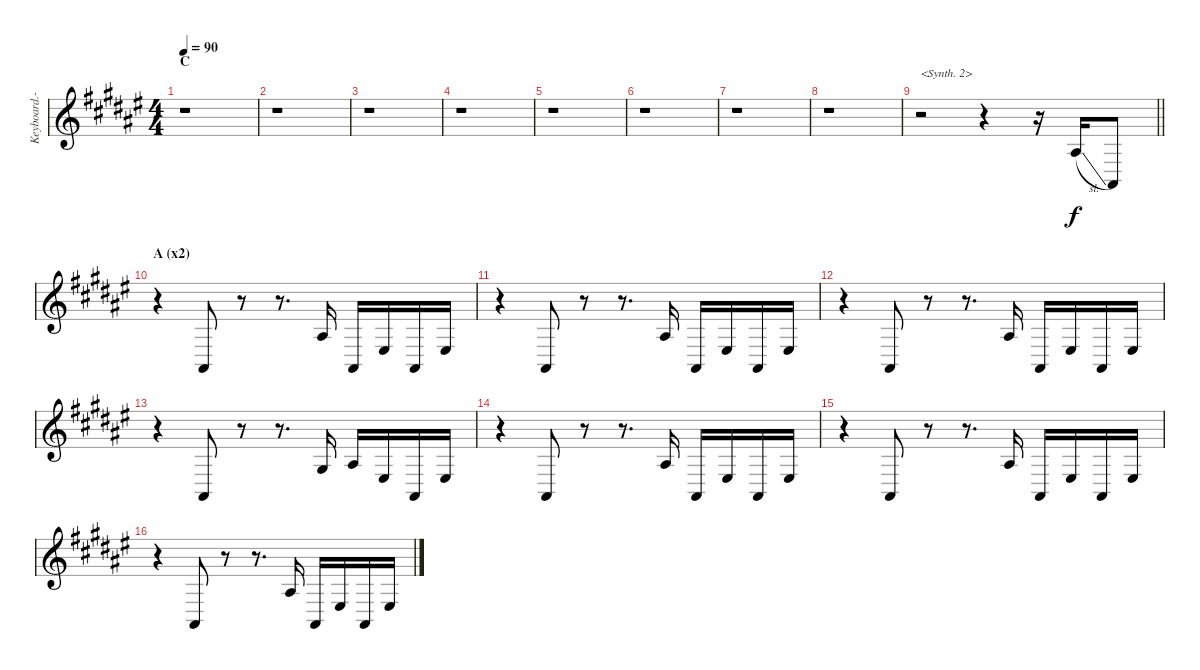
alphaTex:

\track ("Keyboard.-II" "Keyboard.-") {instrument lead2sawtooth}
\staff {score}
\tuning (B3 Gb3 D3 A2 E2 B1) {hide}
\ts (4 4)
\section ("" "C")
\tempo 90
\clef g2
\ks f#
r.1{dy f} |
r.1 |
r.1 |
r.1 |
r.1 |
r.1 |
r.1 |
r.1 |
\barLineRight lightlight
r.2{txt "<Synth. 2>"} r.4 r.16{instrument lead2sawtooth} 13.4{sl}.16 1.4.8 |
\section ("" "A (x2)")
r.4 1.4.8 r.8 r.8{d} 4.2.16 1.4.16 3.3.16 1.4.16 3.3.16 |
r.4 1.4.8 r.8 r.8{d} 4.2.16 1.4.16 3.3.16 1.4.16 3.3.16 |
r.4 1.4.8 r.8 r.8{d} 4.2.16 1.4.16 3.3.16 1.4.16 3.3.16 |
r.4 1.4.8 r.8 r.8{d} 2.2.16 4.2.16 3.3.16 1.4.16 3.3.16 |
r.4 1.4.8 r.8 r.8{d} 4.2.16 1.4.16 3.3.16 1.4.16 3.3.16 |
r.4 1.4.8 r.8 r.8{d} 4.2.16 1.4.16 3.3.16 1.4.16 3.3.16 |
r.4 1.4.8 r.8 r.8{d} 4.2.16 1.4.16 3.3.16 1.4.16 3.3.16
